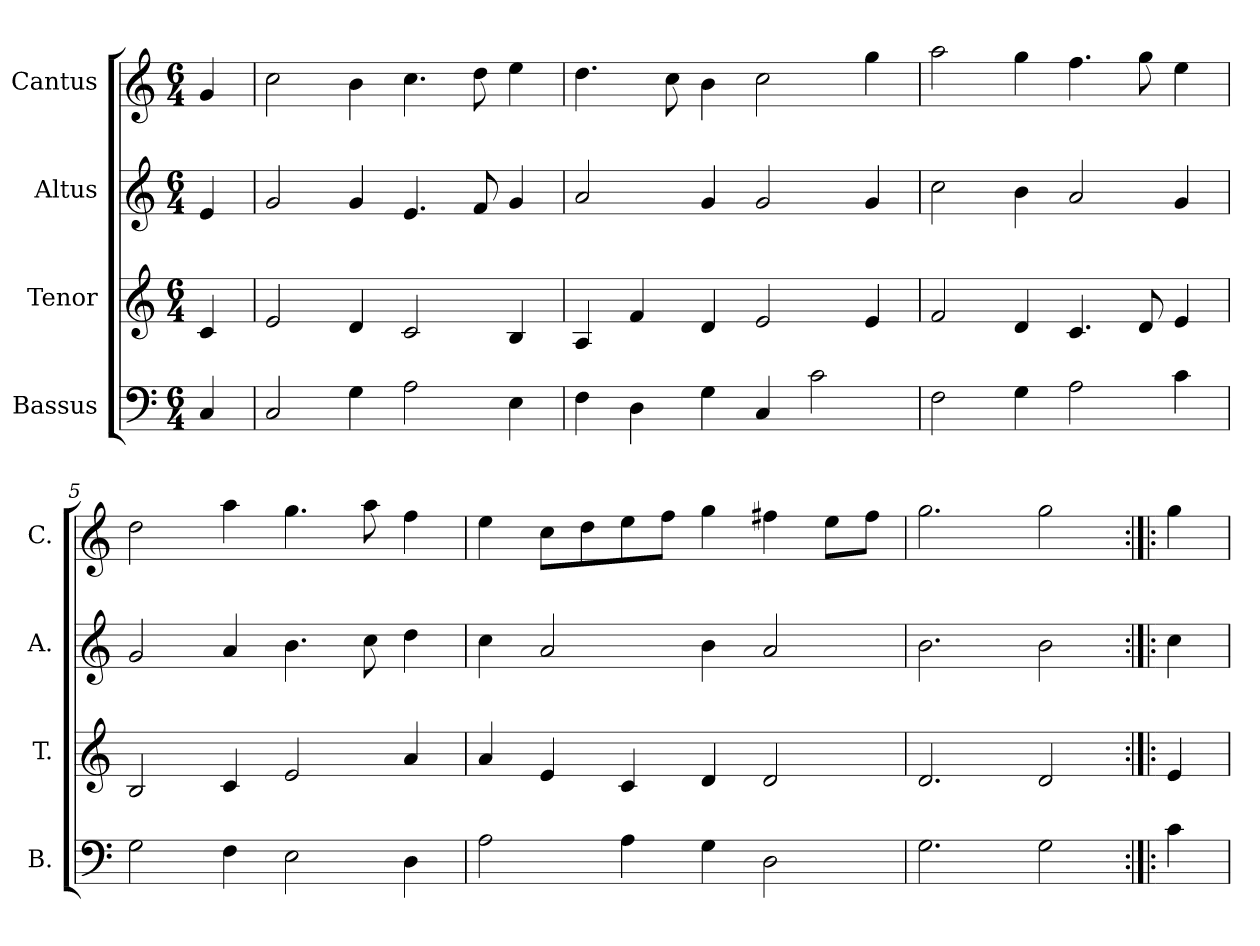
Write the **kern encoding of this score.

**kern	**kern	**kern	**kern
*part4	*part3	*part2	*part1
*staff4	*staff3	*staff2	*staff1
*I"Bassus	*I"Tenor	*I"Altus	*I"Cantus
*I'B.	*I'T.	*I'A.	*I'C.
*clefF4	*clefG2	*clefG2	*clefG2
*k[]	*k[]	*k[]	*k[]
*M6/4	*M6/4	*M6/4	*M6/4
=1	=1	=1	=1
4C/	4c/	4e/	4g/
=2	=2	=2	=2
2C/	2e/	2g/	2cc\
4G\	4d/	4g/	4b\
2A\	2c/	4.e/	4.cc\
.	.	8f/	8dd\
4E\	4B/	4g/	4ee\
=3	=3	=3	=3
4F\	4A/	2a/	4.dd\
4D\	4f/	.	.
.	.	.	8cc\
4G\	4d/	4g/	4b\
4C/	2e/	2g/	2cc\
2c\	.	.	.
.	4e/	4g/	4gg\
=4	=4	=4	=4
2F\	2f/	2cc\	2aa\
4G\	4d/	4b\	4gg\
2A\	4.c/	2a/	4.ff\
.	8d/	.	8gg\
4c\	4e/	4g/	4ee\
=5	=5	=5	=5
2G\	2B/	2g/	2dd\
4F\	4c/	4a/	4aa\
2E\	2e/	4.b\	4.gg\
.	.	8cc\	8aa\
4D\	4a/	4dd\	4ff\
!!LO:LB:g=z
=6	=6	=6	=6
2A\	4a/	4cc\	4ee\
.	4e/	2a/	8cc\L
.	.	.	8dd\
4A\	4c/	.	8ee\
.	.	.	8ff\J
4G\	4d/	4b\	4gg\
2D\	2d/	2a/	4ff#X\
.	.	.	8ee\L
.	.	.	8ff#\J
=7	=7	=7	=7
2.G\	2.d/	2.b\	2.gg\
2G\	2d/	2b\	2gg\
=8:|!|:	=8:|!|:	=8:|!|:	=8:|!|:
4c\	4e/	4cc\	4gg\
=	=	=	=
*-	*-	*-	*-
